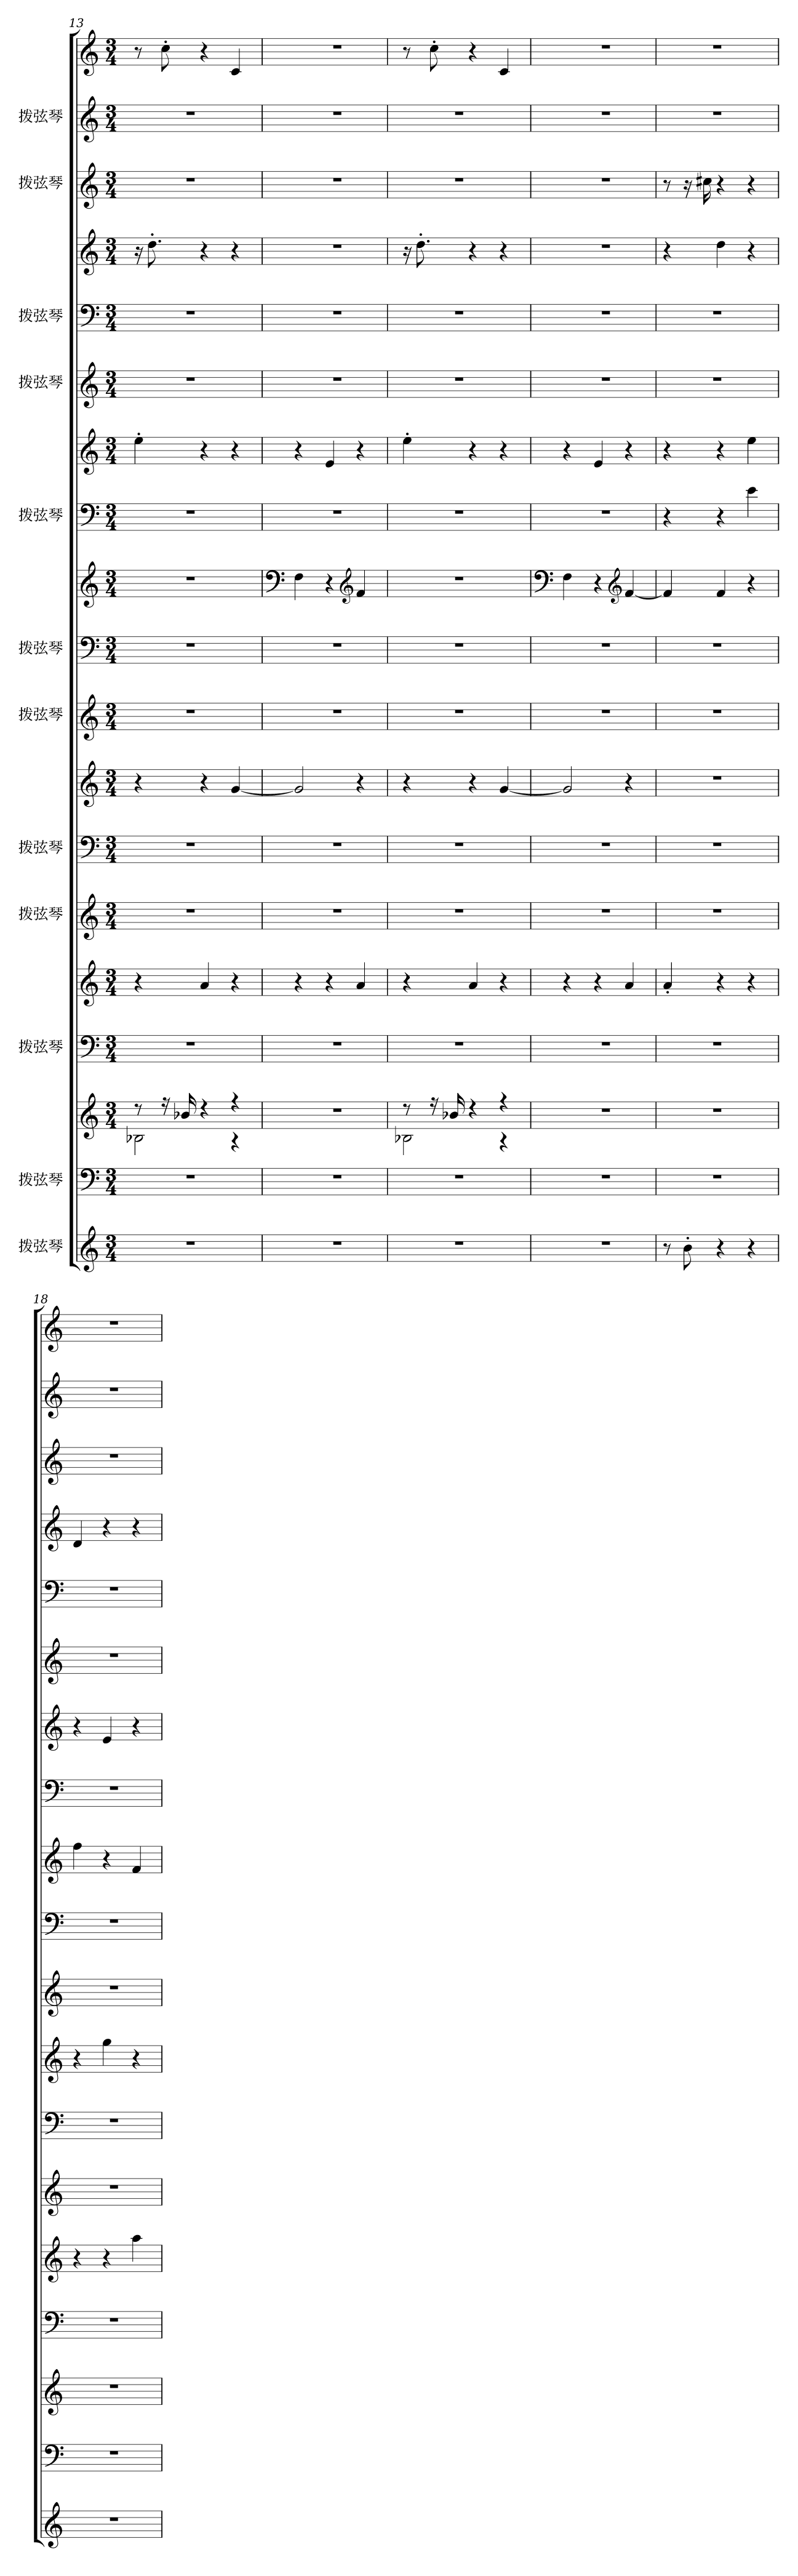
**kern	**kern	**kern	**kern	**kern	**kern	**kern	**kern	**kern	**kern	**kern	**kern	**kern	**kern	**kern	**kern	**kern	**kern	**kern
*part12	*part11	*part11	*part10	*part10	*part9	*part8	*part8	*part7	*part6	*part6	*part5	*part5	*part4	*part3	*part3	*part2	*part1	*part1
*staff19	*staff18	*staff17	*staff16	*staff15	*staff14	*staff13	*staff12	*staff11	*staff10	*staff9	*staff8	*staff7	*staff6	*staff5	*staff4	*staff3	*staff2	*staff1
*I"拨弦琴	*I"拨弦琴	*	*I"拨弦琴	*	*I"拨弦琴	*I"拨弦琴	*	*I"拨弦琴	*I"拨弦琴	*	*I"拨弦琴	*	*I"拨弦琴	*I"拨弦琴	*	*I"拨弦琴	*I"拨弦琴	*
*clefG2	*clefF4	*clefG2	*clefF4	*clefG2	*clefG2	*clefF4	*clefG2	*clefG2	*clefF4	*clefG2	*clefF4	*clefG2	*clefG2	*clefF4	*clefG2	*clefG2	*clefG2	*clefG2
*k[]	*k[]	*k[]	*k[]	*k[]	*k[]	*k[]	*k[]	*k[]	*k[]	*k[]	*k[]	*k[]	*k[]	*k[]	*k[]	*k[]	*k[]	*k[]
*M3/4	*M3/4	*M3/4	*M3/4	*M3/4	*M3/4	*M3/4	*M3/4	*M3/4	*M3/4	*M3/4	*M3/4	*M3/4	*M3/4	*M3/4	*M3/4	*M3/4	*M3/4	*M3/4
=13	=13	=13	=13	=13	=13	=13	=13	=13	=13	=13	=13	=13	=13	=13	=13	=13	=13	=13
*	*	*^	*	*	*	*	*	*	*	*	*	*	*	*	*	*	*	*
2.r	2.r	8r	2B-X\	2.r	4r	2.r	2.r	4r	2.r	2.r	2.r	2.r	4ee'\	2.r	2.r	16r	2.r	2.r	8r
.	.	.	.	.	.	.	.	.	.	.	.	.	.	.	.	8.dd'\	.	.	.
.	.	16r	.	.	.	.	.	.	.	.	.	.	.	.	.	.	.	.	8cc'\
.	.	16b-X/	.	.	.	.	.	.	.	.	.	.	.	.	.	.	.	.	.
.	.	4r	.	.	4a/	.	.	4r	.	.	.	.	4r	.	.	4r	.	.	4r
.	.	4r	4r	.	4r	.	.	[4g/	.	.	.	.	4r	.	.	4r	.	.	4c/
*	*	*v	*v	*	*	*	*	*	*	*	*	*	*	*	*	*	*	*	*
!!LO:PB:g=z
=14	=14	=14	=14	=14	=14	=14	=14	=14	=14	=14	=14	=14	=14	=14	=14	=14	=14	=14
*	*	*	*	*	*	*	*	*	*	*clefF4	*	*	*	*	*	*	*	*
2.r	2.r	2.r	2.r	4r	2.r	2.r	2g/]	2.r	2.r	4F\	2.r	4r	2.r	2.r	2.r	2.r	2.r	2.r
.	.	.	.	4r	.	.	.	.	.	4r	.	4e/	.	.	.	.	.	.
*	*	*	*	*	*	*	*	*	*	*clefG2	*	*	*	*	*	*	*	*
.	.	.	.	4a/	.	.	4r	.	.	4f/	.	4r	.	.	.	.	.	.
=15	=15	=15	=15	=15	=15	=15	=15	=15	=15	=15	=15	=15	=15	=15	=15	=15	=15	=15
*	*	*^	*	*	*	*	*	*	*	*	*	*	*	*	*	*	*	*
2.r	2.r	8r	2B-X\	2.r	4r	2.r	2.r	4r	2.r	2.r	2.r	2.r	4ee'\	2.r	2.r	16r	2.r	2.r	8r
.	.	.	.	.	.	.	.	.	.	.	.	.	.	.	.	8.dd'\	.	.	.
.	.	16r	.	.	.	.	.	.	.	.	.	.	.	.	.	.	.	.	8cc'\
.	.	16b-X/	.	.	.	.	.	.	.	.	.	.	.	.	.	.	.	.	.
.	.	4r	.	.	4a/	.	.	4r	.	.	.	.	4r	.	.	4r	.	.	4r
.	.	4r	4r	.	4r	.	.	[4g/	.	.	.	.	4r	.	.	4r	.	.	4c/
*	*	*v	*v	*	*	*	*	*	*	*	*	*	*	*	*	*	*	*	*
=16	=16	=16	=16	=16	=16	=16	=16	=16	=16	=16	=16	=16	=16	=16	=16	=16	=16	=16
*	*	*	*	*	*	*	*	*	*	*clefF4	*	*	*	*	*	*	*	*
2.r	2.r	2.r	2.r	4r	2.r	2.r	2g/]	2.r	2.r	4F\	2.r	4r	2.r	2.r	2.r	2.r	2.r	2.r
.	.	.	.	4r	.	.	.	.	.	4r	.	4e/	.	.	.	.	.	.
*	*	*	*	*	*	*	*	*	*	*clefG2	*	*	*	*	*	*	*	*
.	.	.	.	4a/	.	.	4r	.	.	[4f/	.	4r	.	.	.	.	.	.
=17	=17	=17	=17	=17	=17	=17	=17	=17	=17	=17	=17	=17	=17	=17	=17	=17	=17	=17
8r	2.r	2.r	2.r	4a'/	2.r	2.r	2.r	2.r	2.r	4f/]	4r	4r	2.r	2.r	4r	8r	2.r	2.r
8b'\	.	.	.	.	.	.	.	.	.	.	.	.	.	.	.	16r	.	.
.	.	.	.	.	.	.	.	.	.	.	.	.	.	.	.	16cc#X\	.	.
4r	.	.	.	4r	.	.	.	.	.	4f/	4r	4r	.	.	4dd\	4r	.	.
4r	.	.	.	4r	.	.	.	.	.	4r	4e\	4ee\	.	.	4r	4r	.	.
=18	=18	=18	=18	=18	=18	=18	=18	=18	=18	=18	=18	=18	=18	=18	=18	=18	=18	=18
2.r	2.r	2.r	2.r	4r	2.r	2.r	4r	2.r	2.r	4ff\	2.r	4r	2.r	2.r	4d/	2.r	2.r	2.r
.	.	.	.	4r	.	.	4gg\	.	.	4r	.	4e/	.	.	4r	.	.	.
.	.	.	.	4aa\	.	.	4r	.	.	4f/	.	4r	.	.	4r	.	.	.
=	=	=	=	=	=	=	=	=	=	=	=	=	=	=	=	=	=	=
*-	*-	*-	*-	*-	*-	*-	*-	*-	*-	*-	*-	*-	*-	*-	*-	*-	*-	*-
